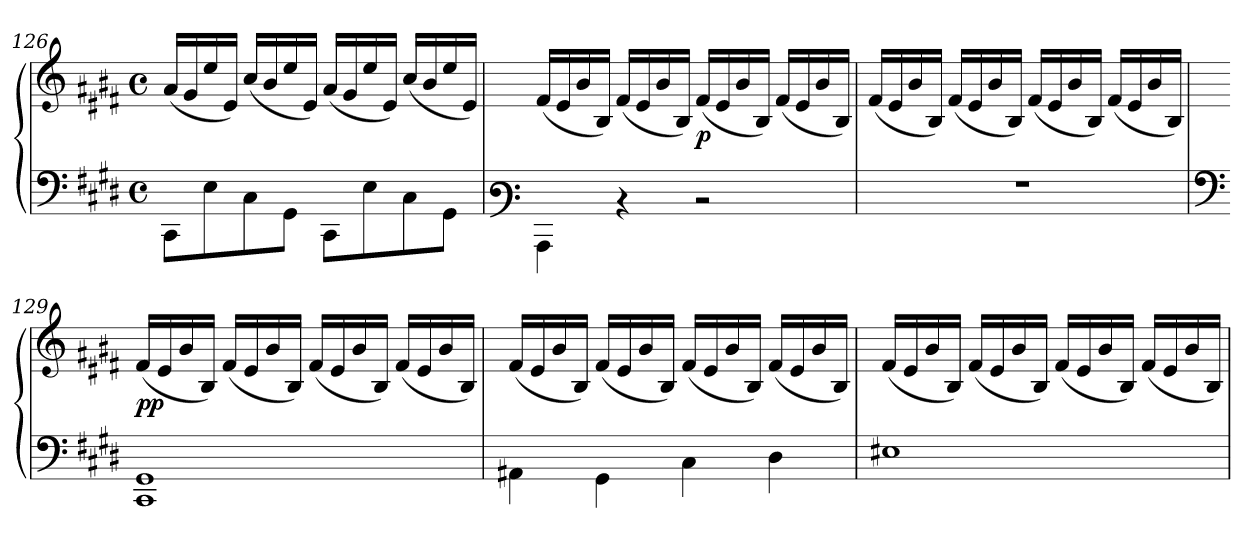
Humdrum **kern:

**kern	**kern	**dynam
*part1	*part1	*part1
*staff2	*staff1	*staff1/2
*clefF4	*clefG3	*
*k[f#c#g#d#]	*k[f#c#g#d#]	*
*M4/4	*M4/4	*
*met(c)	*met(c)	*
=126	=126	=126
8CC#\L	(<16f#/LL	.
.	16e/	.
8E\	16cc#/	.
.	16c#/JJ)	.
8C#\	(<16a/LL	.
.	16g#/	.
8GG#\J	16cc#/	.
.	16c#/JJ)	.
8CC#\L	(<16f#/LL	.
.	16e/	.
8E\	16cc#/	.
.	16c#/JJ)	.
8C#\	(<16a/LL	.
.	16g#/	.
8GG#\J	16cc#/	.
.	16c#/JJ)	.
!!LO:LB:g=z
=127	=127	=127
*clefF3	*	*
4CC#\	(<16d#/LL	.
.	16c#/	.
.	16g#/	.
.	16G#/JJ)	.
4rD	(<16d#/LL	.
.	16c#/	.
.	16g#/	.
.	16G#/JJ)	.
!	!	!LO:DY:b
2rE	(<16d#/LL	p
.	16c#/	.
.	16g#/	.
.	16G#/JJ)	.
.	(<16d#/LL	.
.	16c#/	.
.	16g#/	.
.	16G#/JJ)	.
=128	=128	=128
1r	(<16d#/LL	.
.	16c#/	.
.	16g#/	.
.	16G#/JJ)	.
.	(<16d#/LL	.
.	16c#/	.
.	16g#/	.
.	16G#/JJ)	.
.	(<16d#/LL	.
.	16c#/	.
.	16g#/	.
.	16G#/JJ)	.
.	(<16d#/LL	.
.	16c#/	.
.	16g#/	.
.	16G#/JJ)	.
!!LO:LB:g=z
=129	=129	=129
*clefF4	*	*
*^	*	*
!	!	!	!LO:DY:b
1GG#	1CC#	(<16d#/LL	pp
.	.	16c#/	.
.	.	16g#/	.
.	.	16G#/JJ)	.
.	.	(<16d#/LL	.
.	.	16c#/	.
.	.	16g#/	.
.	.	16G#/JJ)	.
.	.	(<16d#/LL	.
.	.	16c#/	.
.	.	16g#/	.
.	.	16G#/JJ)	.
.	.	(<16d#/LL	.
.	.	16c#/	.
.	.	16g#/	.
.	.	16G#/JJ)	.
*v	*v	*	*
=130	=130	=130
4AA#X\	(<16d#/LL	.
.	16c#/	.
.	16g#/	.
.	16G#/JJ)	.
4GG#\	(<16d#/LL	.
.	16c#/	.
.	16g#/	.
.	16G#/JJ)	.
4C#\	(<16d#/LL	.
.	16c#/	.
.	16g#/	.
.	16G#/JJ)	.
4D#\	(<16d#/LL	.
.	16c#/	.
.	16g#/	.
.	16G#/JJ)	.
!!LO:LB:g=z
=131	=131	=131
1E#X	(<16d#/LL	.
.	16c#/	.
.	16g#/	.
.	16G#/JJ)	.
.	(<16d#/LL	.
.	16c#/	.
.	16g#/	.
.	16G#/JJ)	.
.	(<16d#/LL	.
.	16c#/	.
.	16g#/	.
.	16G#/JJ)	.
.	(<16d#/LL	.
.	16c#/	.
.	16g#/	.
.	16G#/JJ)	.
=	=	=
*-	*-	*-
